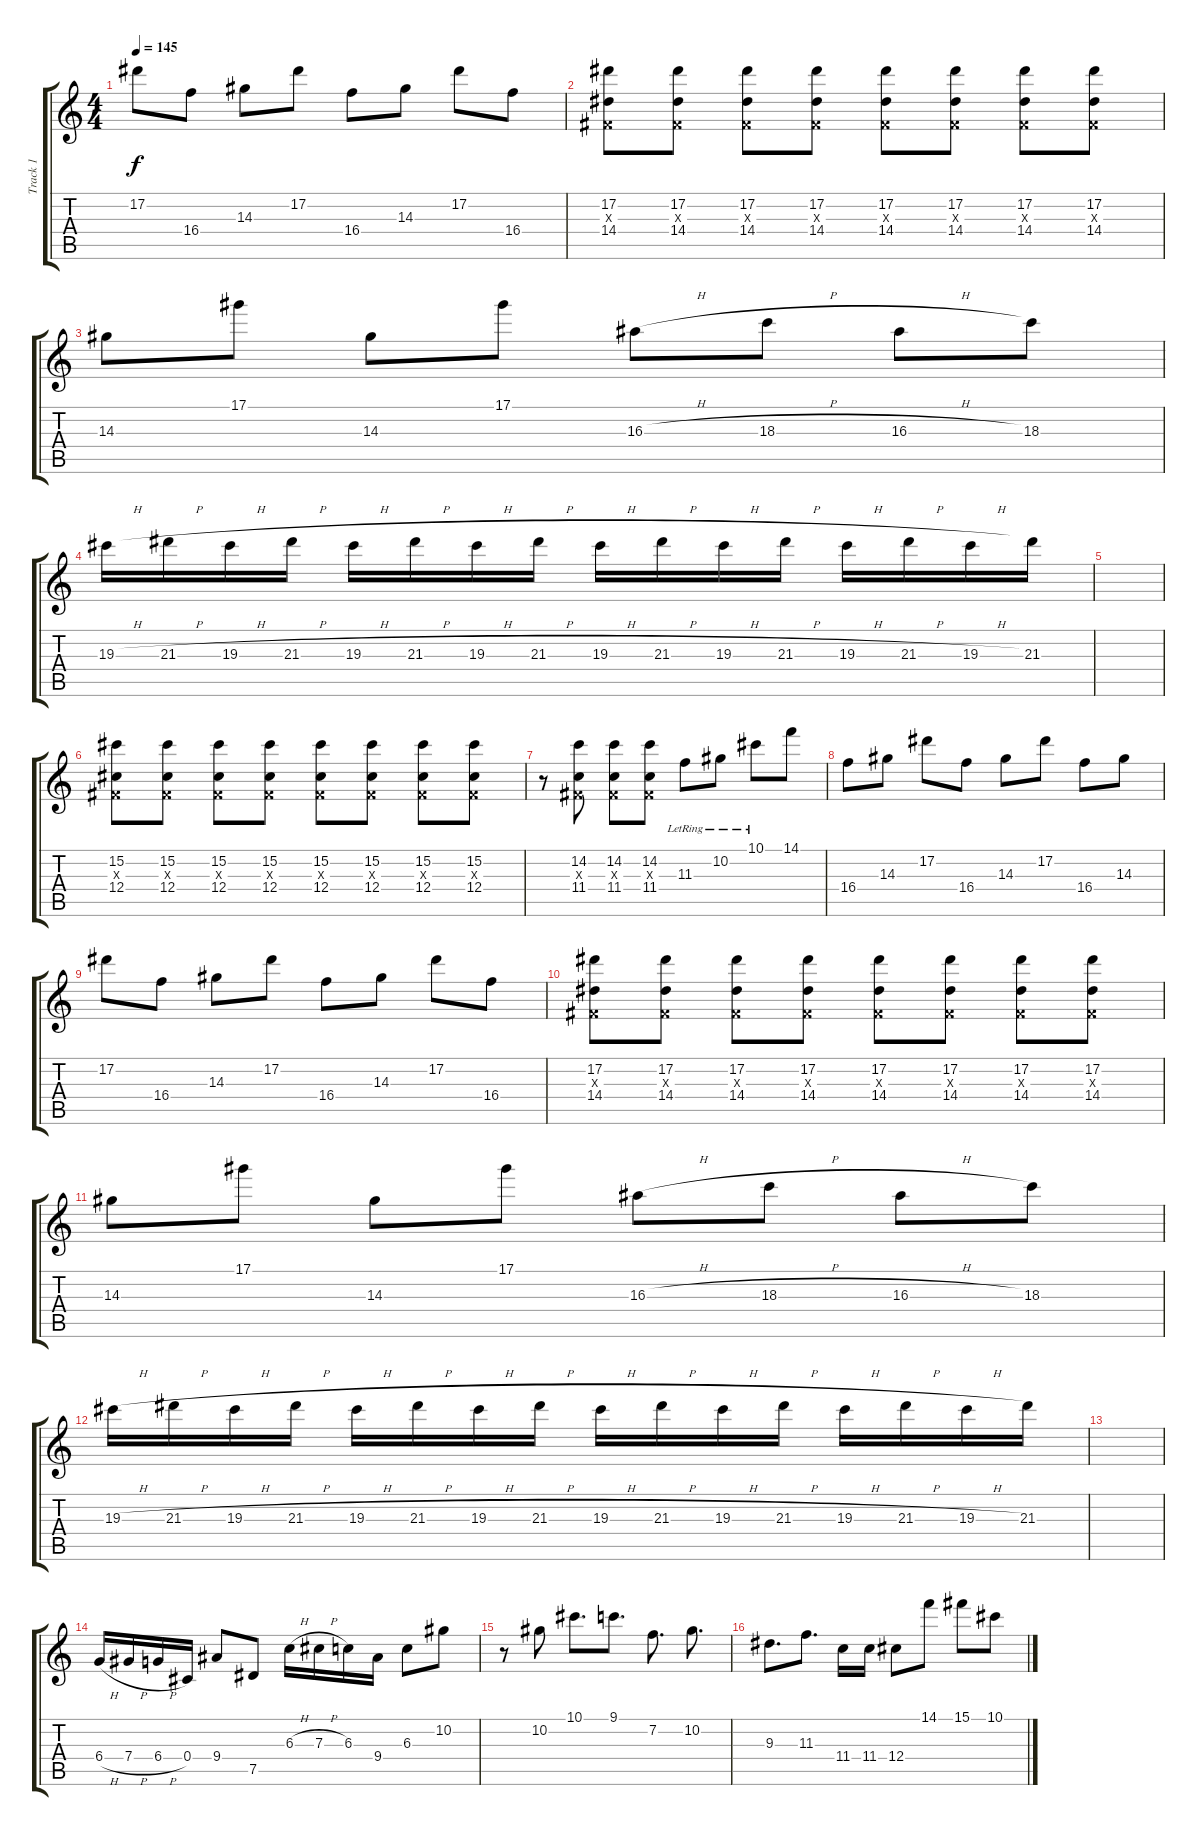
\track ("Track 1" "Track 1") {instrument distortionguitar}
\staff {score tabs}
\tuning (Eb4 Bb3 Gb3 Db3 Ab2 Db2) {hide}
\ts (4 4)
\tempo 145
\clef g2
\ks c
17.2.8{dy f} 16.4.8 14.3.8 17.2.8 16.4.8 14.3.8 17.2.8 16.4.8 |
(17.2 0.3{x} 14.4).8 (17.2 0.3{x} 14.4).8 (17.2 0.3{x} 14.4).8 (17.2 0.3{x} 14.4).8 (17.2 0.3{x} 14.4).8 (17.2 0.3{x} 14.4).8 (17.2 0.3{x} 14.4).8 (17.2 0.3{x} 14.4).8 |
14.3.8 17.1.8 14.3.8 17.1.8 16.3{h}.8 18.3{h}.8 16.3{h}.8 18.3.8 |
19.3{h}.16 21.3{h}.16 19.3{h}.16 21.3{h}.16 19.3{h}.16 21.3{h}.16 19.3{h}.16 21.3{h}.16 19.3{h}.16 21.3{h}.16 19.3{h}.16 21.3{h}.16 19.3{h}.16 21.3{h}.16 19.3{h}.16 21.3.16 |
|
(15.2 0.3{x} 12.4).8 (15.2 0.3{x} 12.4).8 (15.2 0.3{x} 12.4).8 (15.2 0.3{x} 12.4).8 (15.2 0.3{x} 12.4).8 (15.2 0.3{x} 12.4).8 (15.2 0.3{x} 12.4).8 (15.2 0.3{x} 12.4).8 |
r.8 (14.2 0.3{x} 11.4).8 (14.2 0.3{x} 11.4).8 (14.2 0.3{x} 11.4).8 11.3{lr}.8 10.2{lr}.8 10.1{lr}.8 14.1.8 |
16.4.8 14.3.8 17.2.8 16.4.8 14.3.8 17.2.8 16.4.8 14.3.8 |
17.2.8 16.4.8 14.3.8 17.2.8 16.4.8 14.3.8 17.2.8 16.4.8 |
(17.2 0.3{x} 14.4).8 (17.2 0.3{x} 14.4).8 (17.2 0.3{x} 14.4).8 (17.2 0.3{x} 14.4).8 (17.2 0.3{x} 14.4).8 (17.2 0.3{x} 14.4).8 (17.2 0.3{x} 14.4).8 (17.2 0.3{x} 14.4).8 |
14.3.8 17.1.8 14.3.8 17.1.8 16.3{h}.8 18.3{h}.8 16.3{h}.8 18.3.8 |
19.3{h}.16 21.3{h}.16 19.3{h}.16 21.3{h}.16 19.3{h}.16 21.3{h}.16 19.3{h}.16 21.3{h}.16 19.3{h}.16 21.3{h}.16 19.3{h}.16 21.3{h}.16 19.3{h}.16 21.3{h}.16 19.3{h}.16 21.3.16 |
|
6.4{h}.16 7.4{h}.16 6.4{h}.16 0.4.16 9.4.8 7.5.8 6.3{h}.16 7.3{h}.16 6.3.16 9.4.16 6.3.8 10.2.8 |
r.8 10.2.8 10.1.8{d} 9.1.8{d} 7.2.8{d} 10.2.8{d} |
9.3.8{d} 11.3.8{d} 11.4.16 11.4.16 12.4.8 14.1.8 15.1.8 10.1.8
